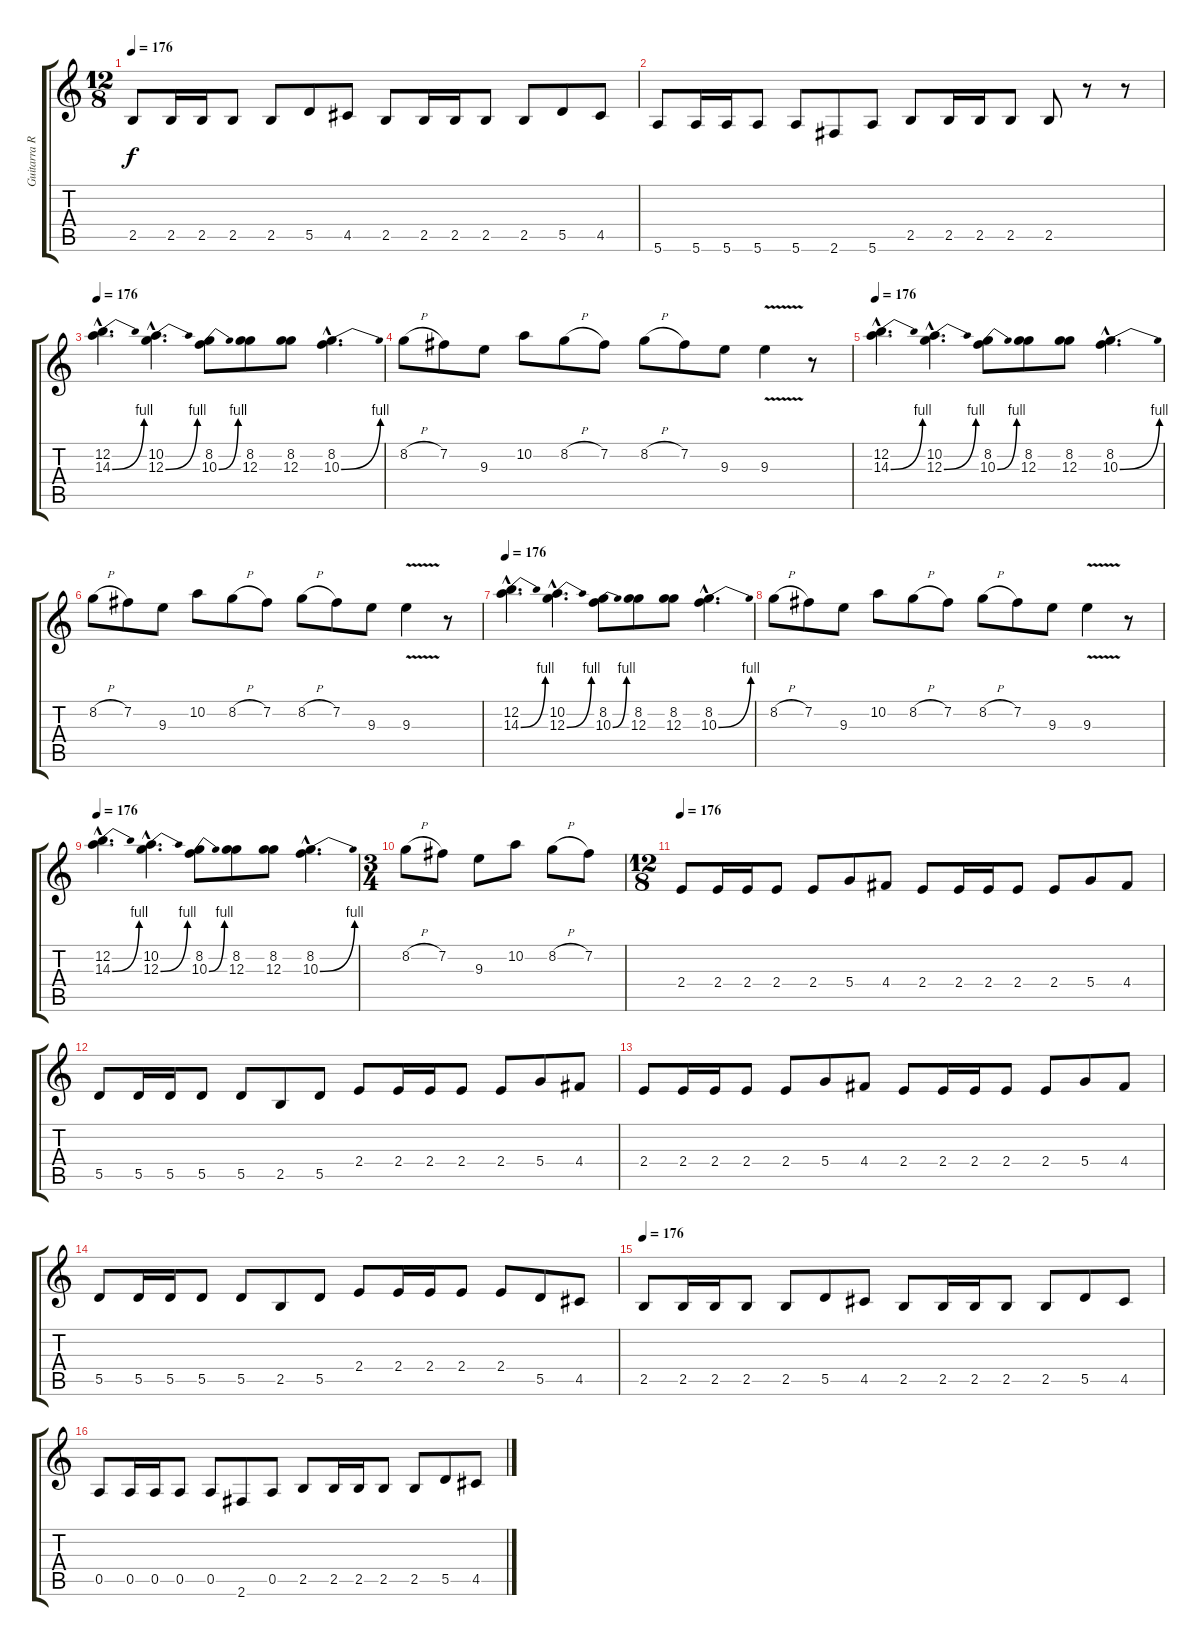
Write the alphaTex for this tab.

\track ("Guitarra Ritmica" "Guitarra R") {instrument distortionguitar}
\staff {score tabs}
\tuning (E4 B3 G3 D3 A2 E2) {hide}
\ts (12 8)
\tempo 176
\clef g2
\ks c
2.5.8{dy f} 2.5.16 2.5.16 2.5.8 2.5.8 5.5.8 4.5.8 2.5.8 2.5.16 2.5.16 2.5.8 2.5.8 5.5.8 4.5.8 |
5.6.8 5.6.16 5.6.16 5.6.8 5.6.8 2.6.8 5.6.8 2.5.8 2.5.16 2.5.16 2.5.8 2.5.8 r.8 r.8 |
\tempo 176
(12.2{hac} 14.3{be (bend 0 0 60 4) hac}).4{d} (10.2{hac} 12.3{be (bend 0 0 60 4) hac}).4{d} (8.2 10.3{be (bend 0 0 60 4)}).8 (8.2 12.3).8 (8.2 12.3).8 (8.2{hac} 10.3{be (bend 0 0 60 4) hac}).4{d} |
8.2{h}.8 7.2.8 9.3.8 10.2.8 8.2{h}.8 7.2.8 8.2{h}.8 7.2.8 9.3.8 9.3{v}.4 r.8 |
\tempo 176
(12.2{hac} 14.3{be (bend 0 0 60 4) hac}).4{d} (10.2{hac} 12.3{be (bend 0 0 60 4) hac}).4{d} (8.2 10.3{be (bend 0 0 60 4)}).8 (8.2 12.3).8 (8.2 12.3).8 (8.2{hac} 10.3{be (bend 0 0 60 4) hac}).4{d} |
8.2{h}.8 7.2.8 9.3.8 10.2.8 8.2{h}.8 7.2.8 8.2{h}.8 7.2.8 9.3.8 9.3{v}.4 r.8 |
\tempo 176
(12.2{hac} 14.3{be (bend 0 0 60 4) hac}).4{d} (10.2{hac} 12.3{be (bend 0 0 60 4) hac}).4{d} (8.2 10.3{be (bend 0 0 60 4)}).8 (8.2 12.3).8 (8.2 12.3).8 (8.2{hac} 10.3{be (bend 0 0 60 4) hac}).4{d} |
8.2{h}.8 7.2.8 9.3.8 10.2.8 8.2{h}.8 7.2.8 8.2{h}.8 7.2.8 9.3.8 9.3{v}.4 r.8 |
\tempo 176
(12.2{hac} 14.3{be (bend 0 0 60 4) hac}).4{d} (10.2{hac} 12.3{be (bend 0 0 60 4) hac}).4{d} (8.2 10.3{be (bend 0 0 60 4)}).8 (8.2 12.3).8 (8.2 12.3).8 (8.2{hac} 10.3{be (bend 0 0 60 4) hac}).4{d} |
\ts (3 4)
8.2{h}.8 7.2.8 9.3.8 10.2.8 8.2{h}.8 7.2.8 |
\ts (12 8)
\tempo 176
2.4.8 2.4.16 2.4.16 2.4.8 2.4.8 5.4.8 4.4.8 2.4.8 2.4.16 2.4.16 2.4.8 2.4.8 5.4.8 4.4.8 |
5.5.8 5.5.16 5.5.16 5.5.8 5.5.8 2.5.8 5.5.8 2.4.8 2.4.16 2.4.16 2.4.8 2.4.8 5.4.8 4.4.8 |
2.4.8 2.4.16 2.4.16 2.4.8 2.4.8 5.4.8 4.4.8 2.4.8 2.4.16 2.4.16 2.4.8 2.4.8 5.4.8 4.4.8 |
5.5.8 5.5.16 5.5.16 5.5.8 5.5.8 2.5.8 5.5.8 2.4.8 2.4.16 2.4.16 2.4.8 2.4.8 5.5.8 4.5.8 |
\tempo 176
2.5.8 2.5.16 2.5.16 2.5.8 2.5.8 5.5.8 4.5.8 2.5.8 2.5.16 2.5.16 2.5.8 2.5.8 5.5.8 4.5.8 |
0.5.8 0.5.16 0.5.16 0.5.8 0.5.8 2.6.8 0.5.8 2.5.8 2.5.16 2.5.16 2.5.8 2.5.8 5.5.8 4.5.8
